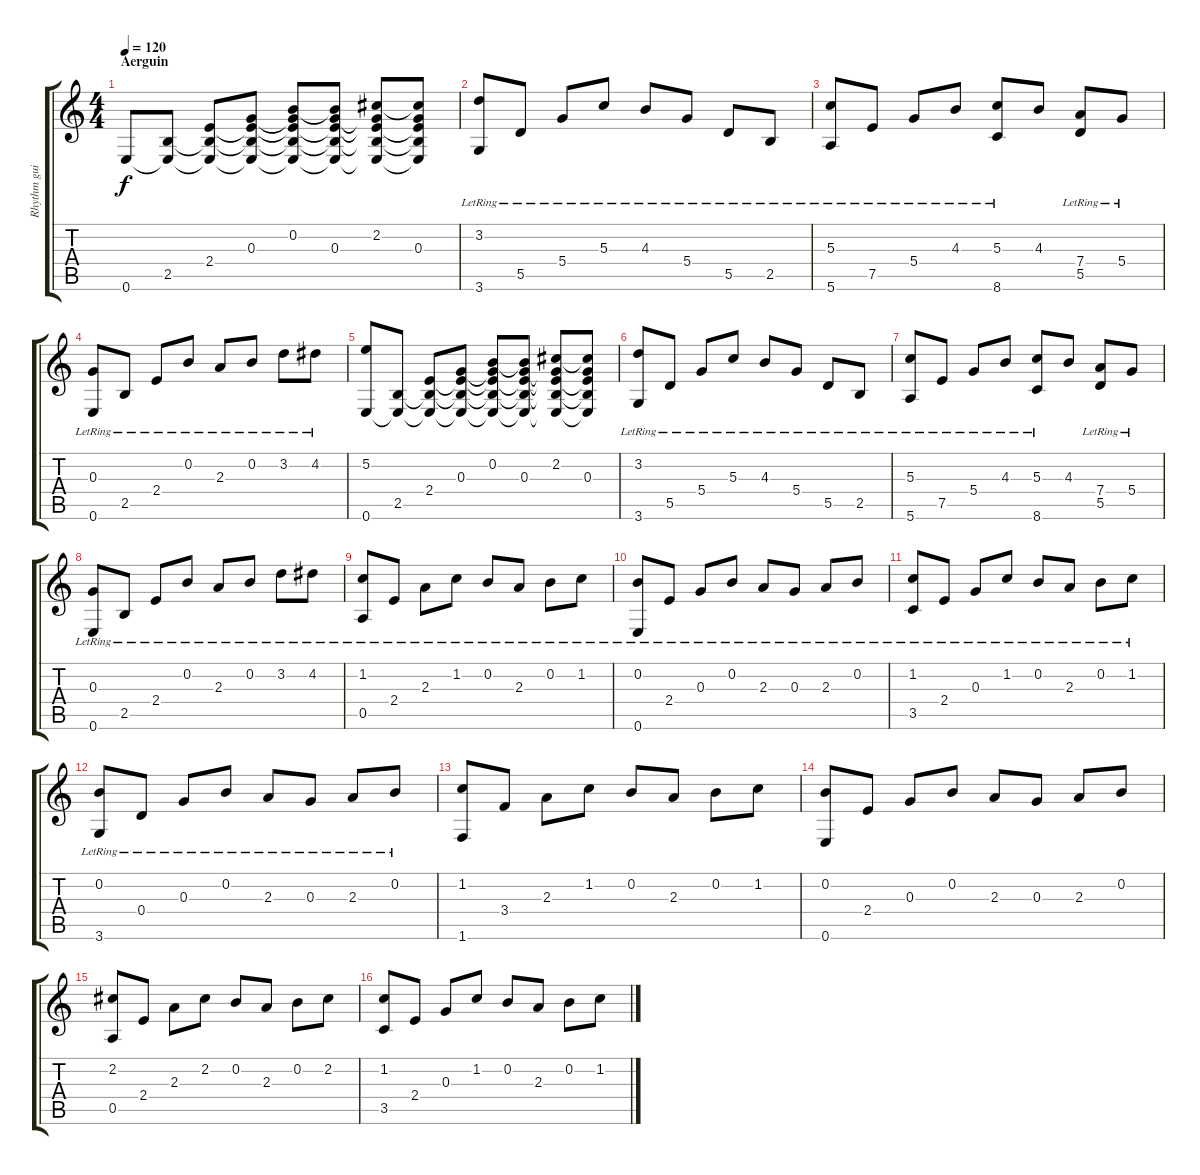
\track ("Rhythm guitar" "Rhythm gui") {instrument electricguitarclean}
\staff {score tabs}
\tuning (E4 B3 G3 D3 A2 E2) {hide}
\ts (4 4)
\section ("" "Aerguin")
\tempo 120
\clef g2
\ks c
0.6.8{dy f instrument acousticguitarsteel} (2.5 0.6{t}).8 (2.4 2.5{t} 0.6{t}).8 (0.3 2.4{t} 2.5{t} 0.6{t}).8 (0.2 0.3{t} 2.4{t} 2.5{t} 0.6{t}).8 (0.2{t} 0.3 2.4{t} 2.5{t} 0.6{t}).8 (2.2 0.3{t} 2.4{t} 2.5{t} 0.6{t}).8 (2.2{t} 0.3 2.4{t} 2.5{t} 0.6{t}).8 |
(3.2{lr} 3.6{lr}).8 5.5{lr}.8 5.4{lr}.8 5.3{lr}.8 4.3{lr}.8 5.4{lr}.8 5.5{lr}.8 2.5{lr}.8 |
(5.3{lr} 5.6{lr}).8 7.5{lr}.8 5.4{lr}.8 4.3{lr}.8 (5.3{lr} 8.6{lr}).8 4.3.8 (7.4{lr} 5.5{lr}).8 5.4{lr}.8 |
(0.3{lr} 0.6{lr}).8 2.5{lr}.8 2.4{lr}.8 0.2{lr}.8 2.3{lr}.8 0.2{lr}.8 3.2{lr}.8 4.2{lr}.8 |
(5.2 0.6).8{instrument acousticguitarsteel} (2.5 0.6{t}).8 (2.4 2.5{t} 0.6{t}).8 (0.3 2.4{t} 2.5{t} 0.6{t}).8 (0.2 0.3{t} 2.4{t} 2.5{t} 0.6{t}).8 (0.2{t} 0.3 2.4{t} 2.5{t} 0.6{t}).8 (2.2 0.3{t} 2.4{t} 2.5{t} 0.6{t}).8 (2.2{t} 0.3 2.4{t} 2.5{t} 0.6{t}).8 |
(3.2{lr} 3.6{lr}).8 5.5{lr}.8 5.4{lr}.8 5.3{lr}.8 4.3{lr}.8 5.4{lr}.8 5.5{lr}.8 2.5{lr}.8 |
(5.3{lr} 5.6{lr}).8 7.5{lr}.8 5.4{lr}.8 4.3{lr}.8 (5.3{lr} 8.6{lr}).8 4.3.8 (7.4{lr} 5.5{lr}).8 5.4{lr}.8 |
(0.3{lr} 0.6{lr}).8 2.5{lr}.8 2.4{lr}.8 0.2{lr}.8 2.3{lr}.8 0.2{lr}.8 3.2{lr}.8 4.2{lr}.8 |
(1.2{lr} 0.5{lr}).8{instrument acousticguitarsteel} 2.4{lr}.8 2.3{lr}.8 1.2{lr}.8 0.2{lr}.8 2.3{lr}.8 0.2{lr}.8 1.2{lr}.8 |
(0.2{lr} 0.6{lr}).8 2.4{lr}.8 0.3{lr}.8 0.2{lr}.8 2.3{lr}.8 0.3{lr}.8 2.3{lr}.8 0.2{lr}.8 |
(1.2{lr} 3.5{lr}).8 2.4{lr}.8 0.3{lr}.8 1.2{lr}.8 0.2{lr}.8 2.3{lr}.8 0.2{lr}.8 1.2{lr}.8 |
(0.2{lr} 3.6{lr}).8 0.4{lr}.8 0.3{lr}.8 0.2{lr}.8 2.3{lr}.8 0.3{lr}.8 2.3{lr}.8 0.2{lr}.8 |
(1.2 1.6).8 3.4.8 2.3.8 1.2.8 0.2.8 2.3.8 0.2.8 1.2.8 |
(0.2 0.6).8 2.4.8 0.3.8 0.2.8 2.3.8 0.3.8 2.3.8 0.2.8 |
(2.2 0.5).8 2.4.8 2.3.8 2.2.8 0.2.8 2.3.8 0.2.8 2.2.8 |
(1.2 3.5).8 2.4.8 0.3.8 1.2.8 0.2.8 2.3.8 0.2.8 1.2.8
